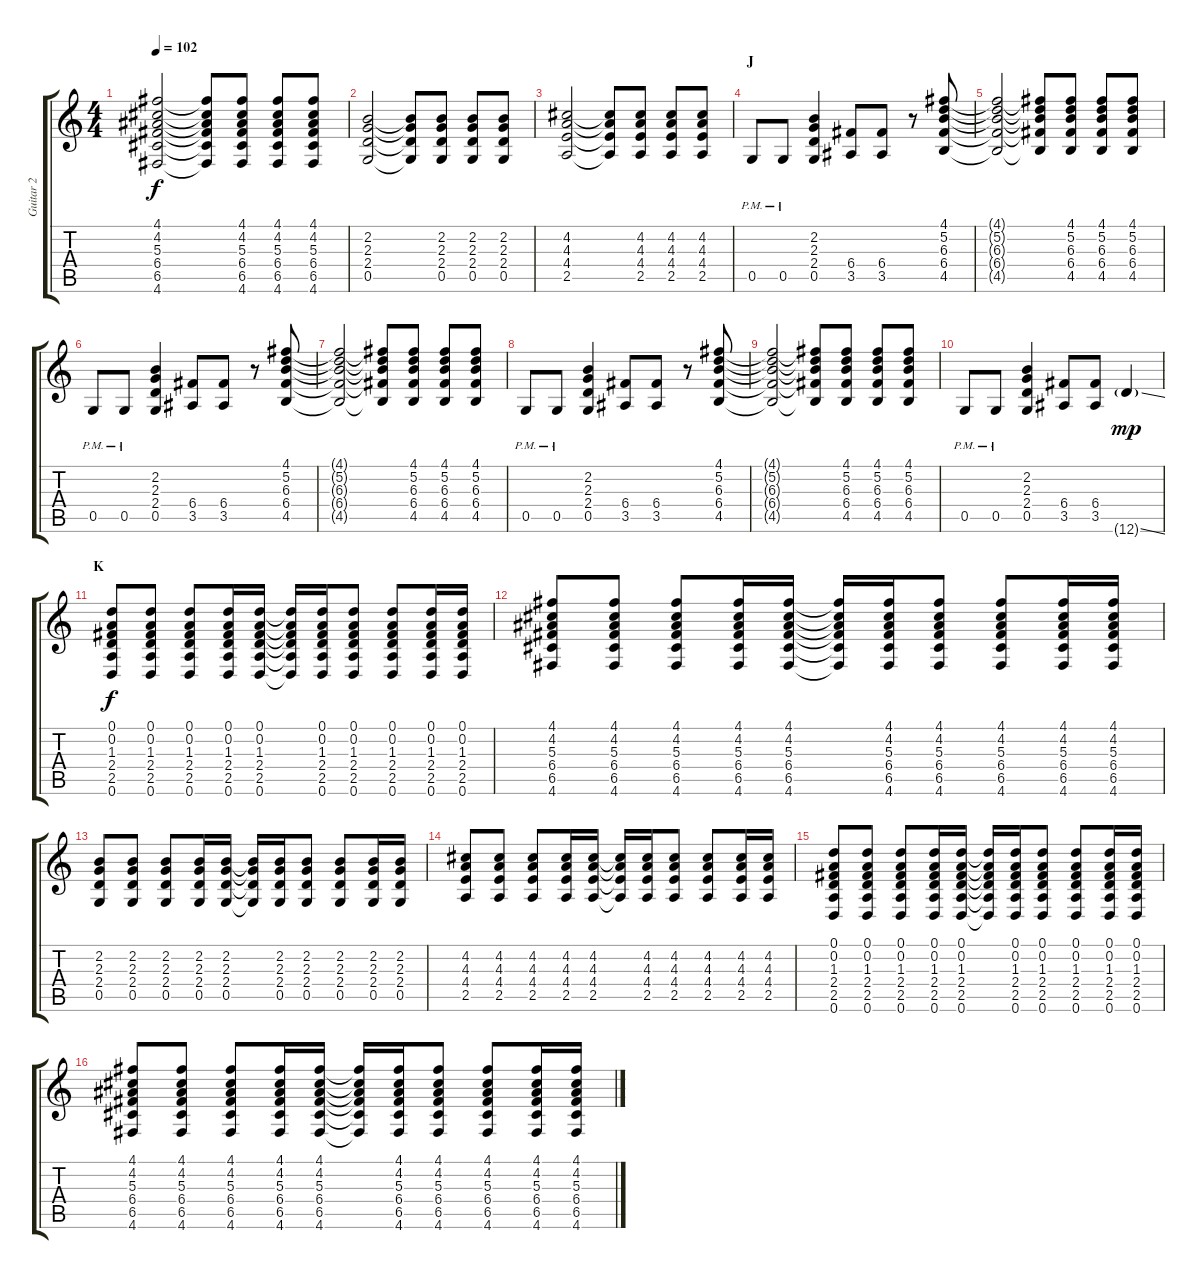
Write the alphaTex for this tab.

\track ("Guitar 2" "Guitar 2") {instrument distortionguitar}
\staff {score tabs}
\tuning (D4 A3 F3 C3 G2 D2) {hide}
\ts (4 4)
\tempo 102
\clef g2
\ks c
(4.1 4.2 5.3 6.4 6.5 4.6).2{dy f} (4.1{t} 4.2{t} 5.3{t} 6.4{t} 6.5{t} 4.6{t}).8 (4.1 4.2 5.3 6.4 6.5 4.6).8 (4.1 4.2 5.3 6.4 6.5 4.6).8 (4.1 4.2 5.3 6.4 6.5 4.6).8 |
(2.2 2.3 2.4 0.5).2 (2.2{t} 2.3{t} 2.4{t} 0.5{t}).8 (2.2 2.3 2.4 0.5).8 (2.2 2.3 2.4 0.5).8 (2.2 2.3 2.4 0.5).8 |
(4.2 4.3 4.4 2.5).2 (4.2{t} 4.3{t} 4.4{t} 2.5{t}).8 (4.2 4.3 4.4 2.5).8 (4.2 4.3 4.4 2.5).8 (4.2 4.3 4.4 2.5).8 |
\section ("" "J")
0.5{pm}.8 0.5{pm}.8 (2.2 2.3 2.4 0.5).4 (6.4 3.5).8 (6.4 3.5).8 r.8 (4.1 5.2 6.3 6.4 4.5).8 |
(4.1{t} 5.2{t} 6.3{t} 6.4{t} 4.5{t}).2 (4.1{t} 5.2{t} 6.3{t} 6.4{t} 4.5{t}).8 (4.1 5.2 6.3 6.4 4.5).8 (4.1 5.2 6.3 6.4 4.5).8 (4.1 5.2 6.3 6.4 4.5).8 |
0.5{pm}.8 0.5{pm}.8 (2.2 2.3 2.4 0.5).4 (6.4 3.5).8 (6.4 3.5).8 r.8 (4.1 5.2 6.3 6.4 4.5).8 |
(4.1{t} 5.2{t} 6.3{t} 6.4{t} 4.5{t}).2 (4.1{t} 5.2{t} 6.3{t} 6.4{t} 4.5{t}).8 (4.1 5.2 6.3 6.4 4.5).8 (4.1 5.2 6.3 6.4 4.5).8 (4.1 5.2 6.3 6.4 4.5).8 |
0.5{pm}.8 0.5{pm}.8 (2.2 2.3 2.4 0.5).4 (6.4 3.5).8 (6.4 3.5).8 r.8 (4.1 5.2 6.3 6.4 4.5).8 |
(4.1{t} 5.2{t} 6.3{t} 6.4{t} 4.5{t}).2 (4.1{t} 5.2{t} 6.3{t} 6.4{t} 4.5{t}).8 (4.1 5.2 6.3 6.4 4.5).8 (4.1 5.2 6.3 6.4 4.5).8 (4.1 5.2 6.3 6.4 4.5).8 |
0.5{pm}.8 0.5{pm}.8 (2.2 2.3 2.4 0.5).4 (6.4 3.5).8 (6.4 3.5).8 12.6{ss g}.4{dy mp} |
\section ("" "K")
(0.1 0.2 1.3 2.4 2.5 0.6).8{dy f} (0.1 0.2 1.3 2.4 2.5 0.6).8 (0.1 0.2 1.3 2.4 2.5 0.6).8 (0.1 0.2 1.3 2.4 2.5 0.6).16 (0.1 0.2 1.3 2.4 2.5 0.6).16 (0.1{t} 0.2{t} 1.3{t} 2.4{t} 2.5{t} 0.6{t}).16 (0.1 0.2 1.3 2.4 2.5 0.6).16 (0.1 0.2 1.3 2.4 2.5 0.6).8 (0.1 0.2 1.3 2.4 2.5 0.6).8 (0.1 0.2 1.3 2.4 2.5 0.6).16 (0.1 0.2 1.3 2.4 2.5 0.6).16 |
(4.1 4.2 5.3 6.4 6.5 4.6).8 (4.1 4.2 5.3 6.4 6.5 4.6).8 (4.1 4.2 5.3 6.4 6.5 4.6).8 (4.1 4.2 5.3 6.4 6.5 4.6).16 (4.1 4.2 5.3 6.4 6.5 4.6).16 (4.1{t} 4.2{t} 5.3{t} 6.4{t} 6.5{t} 4.6{t}).16 (4.1 4.2 5.3 6.4 6.5 4.6).16 (4.1 4.2 5.3 6.4 6.5 4.6).8 (4.1 4.2 5.3 6.4 6.5 4.6).8 (4.1 4.2 5.3 6.4 6.5 4.6).16 (4.1 4.2 5.3 6.4 6.5 4.6).16 |
(2.2 2.3 2.4 0.5).8 (2.2 2.3 2.4 0.5).8 (2.2 2.3 2.4 0.5).8 (2.2 2.3 2.4 0.5).16 (2.2 2.3 2.4 0.5).16 (2.2{t} 2.3{t} 2.4{t} 0.5{t}).16 (2.2 2.3 2.4 0.5).16 (2.2 2.3 2.4 0.5).8 (2.2 2.3 2.4 0.5).8 (2.2 2.3 2.4 0.5).16 (2.2 2.3 2.4 0.5).16 |
(4.2 4.3 4.4 2.5).8 (4.2 4.3 4.4 2.5).8 (4.2 4.3 4.4 2.5).8 (4.2 4.3 4.4 2.5).16 (4.2 4.3 4.4 2.5).16 (4.2{t} 4.3{t} 4.4{t} 2.5{t}).16 (4.2 4.3 4.4 2.5).16 (4.2 4.3 4.4 2.5).8 (4.2 4.3 4.4 2.5).8 (4.2 4.3 4.4 2.5).16 (4.2 4.3 4.4 2.5).16 |
(0.1 0.2 1.3 2.4 2.5 0.6).8 (0.1 0.2 1.3 2.4 2.5 0.6).8 (0.1 0.2 1.3 2.4 2.5 0.6).8 (0.1 0.2 1.3 2.4 2.5 0.6).16 (0.1 0.2 1.3 2.4 2.5 0.6).16 (0.1{t} 0.2{t} 1.3{t} 2.4{t} 2.5{t} 0.6{t}).16 (0.1 0.2 1.3 2.4 2.5 0.6).16 (0.1 0.2 1.3 2.4 2.5 0.6).8 (0.1 0.2 1.3 2.4 2.5 0.6).8 (0.1 0.2 1.3 2.4 2.5 0.6).16 (0.1 0.2 1.3 2.4 2.5 0.6).16 |
(4.1 4.2 5.3 6.4 6.5 4.6).8 (4.1 4.2 5.3 6.4 6.5 4.6).8 (4.1 4.2 5.3 6.4 6.5 4.6).8 (4.1 4.2 5.3 6.4 6.5 4.6).16 (4.1 4.2 5.3 6.4 6.5 4.6).16 (4.1{t} 4.2{t} 5.3{t} 6.4{t} 6.5{t} 4.6{t}).16 (4.1 4.2 5.3 6.4 6.5 4.6).16 (4.1 4.2 5.3 6.4 6.5 4.6).8 (4.1 4.2 5.3 6.4 6.5 4.6).8 (4.1 4.2 5.3 6.4 6.5 4.6).16 (4.1 4.2 5.3 6.4 6.5 4.6).16
